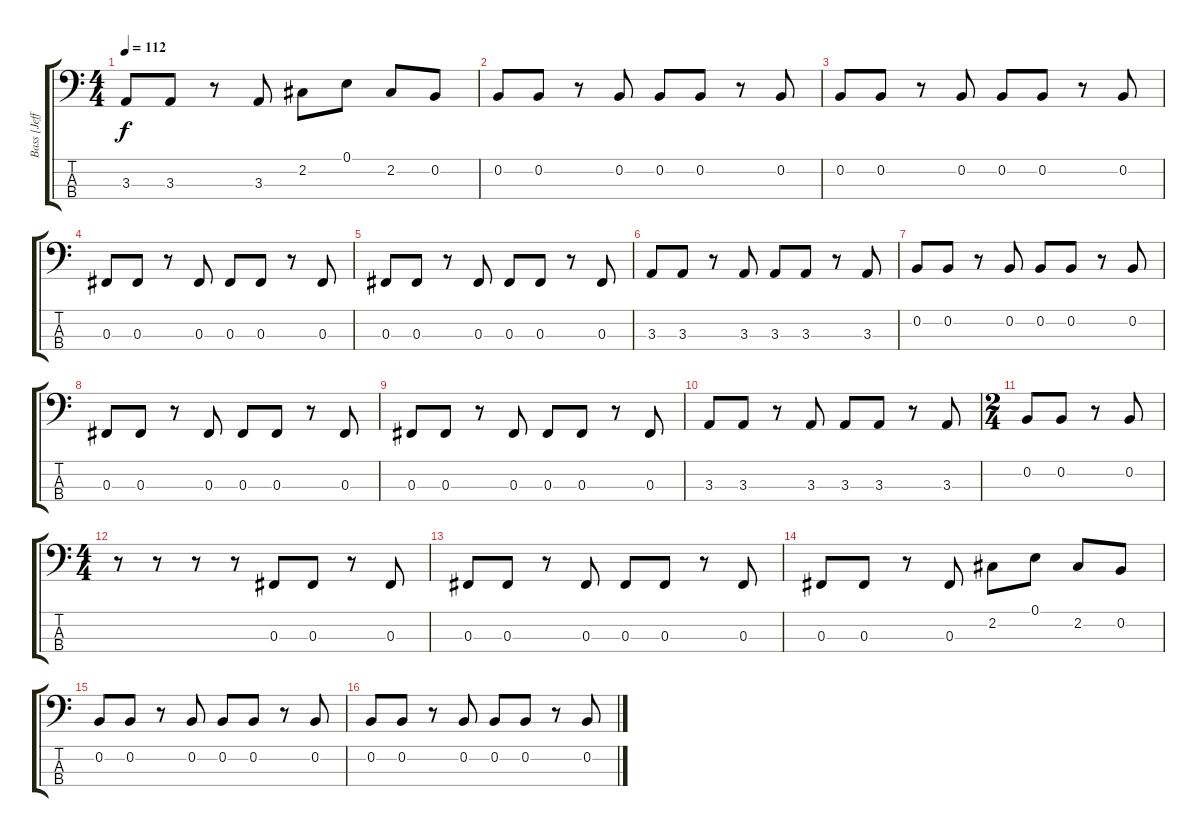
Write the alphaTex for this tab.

\track ("Bass [Jeff Caxide]" "Bass [Jeff") {instrument electricbasspick}
\staff {score tabs}
\tuning (E2 B1 Gb1 Db1) {hide}
\ts (4 4)
\tempo 112
\clef f4
\ks c
3.3.8{dy f} 3.3.8 r.8 3.3.8 2.2.8 0.1.8 2.2.8 0.2.8 |
0.2.8 0.2.8 r.8 0.2.8 0.2.8 0.2.8 r.8 0.2.8 |
0.2.8 0.2.8 r.8 0.2.8 0.2.8 0.2.8 r.8 0.2.8 |
0.3.8 0.3.8 r.8 0.3.8 0.3.8 0.3.8 r.8 0.3.8 |
0.3.8 0.3.8 r.8 0.3.8 0.3.8 0.3.8 r.8 0.3.8 |
3.3.8 3.3.8 r.8 3.3.8 3.3.8 3.3.8 r.8 3.3.8 |
0.2.8 0.2.8 r.8 0.2.8 0.2.8 0.2.8 r.8 0.2.8 |
0.3.8 0.3.8 r.8 0.3.8 0.3.8 0.3.8 r.8 0.3.8 |
0.3.8 0.3.8 r.8 0.3.8 0.3.8 0.3.8 r.8 0.3.8 |
3.3.8 3.3.8 r.8 3.3.8 3.3.8 3.3.8 r.8 3.3.8 |
\ts (2 4)
0.2.8 0.2.8 r.8 0.2.8 |
\ts (4 4)
r.8 r.8 r.8 r.8 0.3.8 0.3.8 r.8 0.3.8 |
0.3.8 0.3.8 r.8 0.3.8 0.3.8 0.3.8 r.8 0.3.8 |
0.3.8 0.3.8 r.8 0.3.8 2.2.8 0.1.8 2.2.8 0.2.8 |
0.2.8 0.2.8 r.8 0.2.8 0.2.8 0.2.8 r.8 0.2.8 |
0.2.8 0.2.8 r.8 0.2.8 0.2.8 0.2.8 r.8 0.2.8
